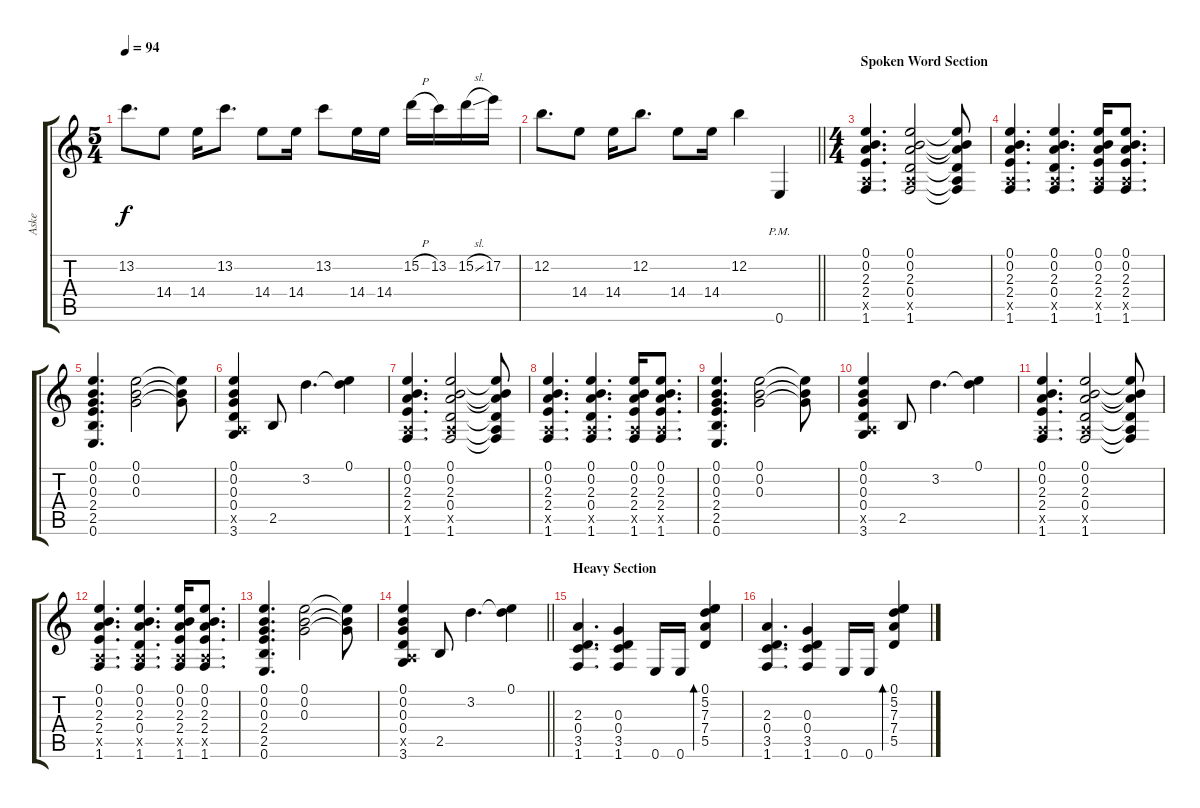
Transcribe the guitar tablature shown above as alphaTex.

\track ("Aske" "Aske") {instrument acousticguitarsteel}
\staff {score tabs}
\tuning (E4 B3 G3 D3 A2 E2) {hide}
\ts (5 4)
\tempo 94
\clef g2
\ks c
13.2.8{d dy f} 14.4.8 14.4.16 13.2.8{d} 14.4.8 14.4.16 13.2.8 14.4.16 14.4.16 15.2{h}.16 13.2.16 15.2{sl}.16 17.2.16 |
\barLineRight lightlight
12.2.8{d} 14.4.8 14.4.16 12.2.8{d} 14.4.8 14.4.16 12.2.4 0.6{pm}.4 |
\ts (4 4)
\section ("" "Spoken Word Section")
(0.1 0.2 2.3 2.4 0.5{x} 1.6).4{d instrument acousticguitarsteel} (0.1 0.2 2.3 0.4 0.5{x} 1.6).2 (0.1{t} 0.2{t} 2.3{t} 0.4{t} 0.5{t} 1.6{t}).8 |
(0.1 0.2 2.3 2.4 0.5{x} 1.6).4{d} (0.1 0.2 2.3 0.4 0.5{x} 1.6).4{d} (0.1 0.2 2.3 2.4 0.5{x} 1.6).16 (0.1 0.2 2.3 2.4 0.5{x} 1.6).8{d} |
(0.1 0.2 0.3 2.4 2.5 0.6).4{d} (0.1 0.2 0.3).2 (0.1{t} 0.2{t} 0.3{t}).8 |
(0.1 0.2 0.3 0.4 0.5{x} 3.6).4 2.5.8 3.2.4{d} (0.1 3.2{t}).4 |
(0.1 0.2 2.3 2.4 0.5{x} 1.6).4{d} (0.1 0.2 2.3 0.4 0.5{x} 1.6).2 (0.1{t} 0.2{t} 2.3{t} 0.4{t} 0.5{t} 1.6{t}).8 |
(0.1 0.2 2.3 2.4 0.5{x} 1.6).4{d} (0.1 0.2 2.3 0.4 0.5{x} 1.6).4{d} (0.1 0.2 2.3 2.4 0.5{x} 1.6).16 (0.1 0.2 2.3 2.4 0.5{x} 1.6).8{d} |
(0.1 0.2 0.3 2.4 2.5 0.6).4{d} (0.1 0.2 0.3).2 (0.1{t} 0.2{t} 0.3{t}).8 |
(0.1 0.2 0.3 0.4 0.5{x} 3.6).4 2.5.8 3.2.4{d} (0.1 3.2{t}).4 |
(0.1 0.2 2.3 2.4 0.5{x} 1.6).4{d} (0.1 0.2 2.3 0.4 0.5{x} 1.6).2 (0.1{t} 0.2{t} 2.3{t} 0.4{t} 0.5{t} 1.6{t}).8 |
(0.1 0.2 2.3 2.4 0.5{x} 1.6).4{d} (0.1 0.2 2.3 0.4 0.5{x} 1.6).4{d} (0.1 0.2 2.3 2.4 0.5{x} 1.6).16 (0.1 0.2 2.3 2.4 0.5{x} 1.6).8{d} |
(0.1 0.2 0.3 2.4 2.5 0.6).4{d} (0.1 0.2 0.3).2 (0.1{t} 0.2{t} 0.3{t}).8 |
\barLineRight lightlight
(0.1 0.2 0.3 0.4 0.5{x} 3.6).4 2.5.8 3.2.4{d} (0.1 3.2{t}).4 |
\section ("" "Heavy Section")
(2.3 0.4 3.5 1.6).4{d instrument overdrivenguitar} (0.3 0.4 3.5 1.6).4 0.6.16 0.6.16 (0.1 5.2 7.3 7.4 5.5).4{bd 60} |
(2.3 0.4 3.5 1.6).4{d} (0.3 0.4 3.5 1.6).4 0.6.16 0.6.16 (0.1 5.2 7.3 7.4 5.5).4{bd 60}
